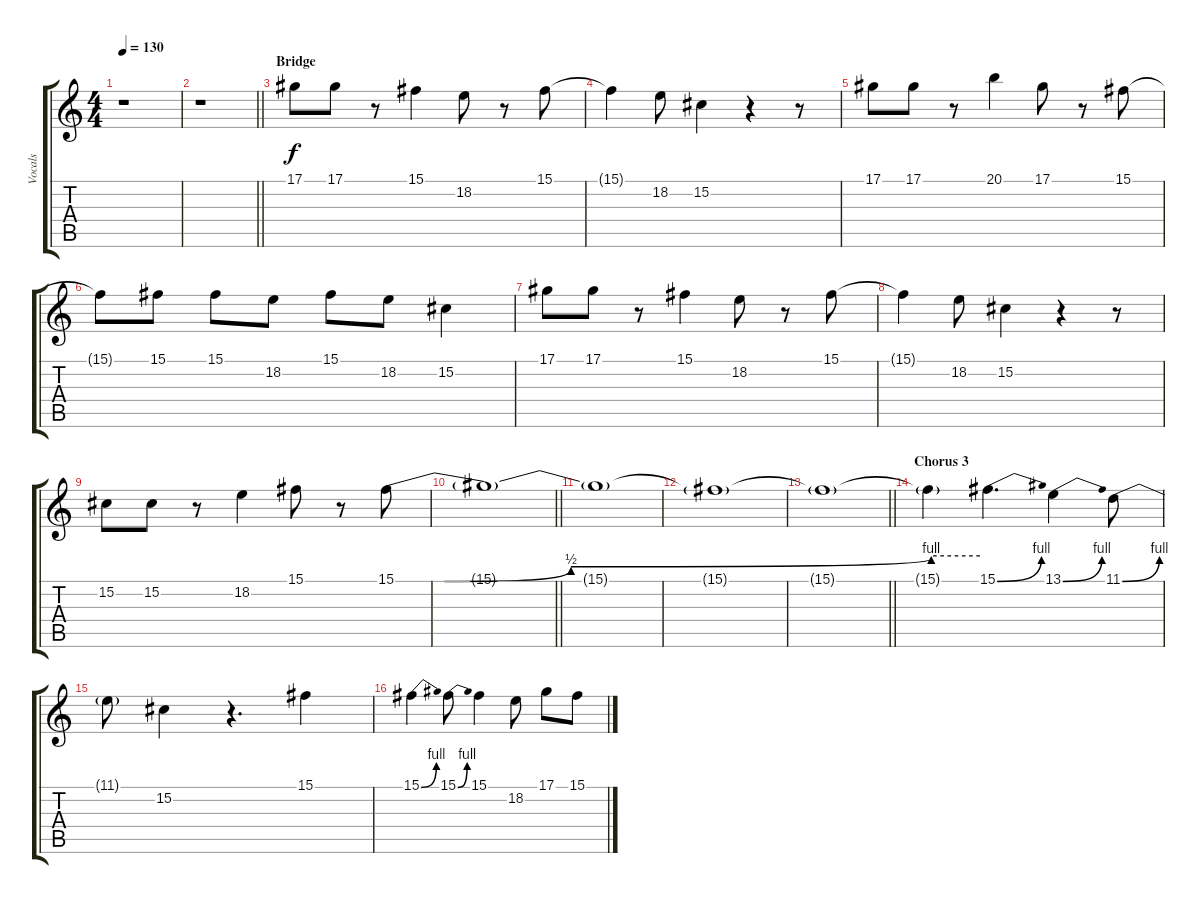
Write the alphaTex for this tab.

\track ("Vocals" "Vocals") {instrument lead6voice}
\staff {score tabs}
\tuning (Eb4 Bb3 Gb3 Db3 Ab2 Db2) {hide}
\ts (4 4)
\tempo 130
\clef g2
\ks c
r.1{dy f} |
\barLineRight lightlight
r.1 |
\section ("" "Bridge")
17.1.8 17.1.8 r.8 15.1.4 18.2.8 r.8 15.1.8 |
15.1{t}.4 18.2.8 15.2.4 r.4 r.8 |
17.1.8 17.1.8 r.8 20.1.4 17.1.8 r.8 15.1.8 |
15.1{t}.8 15.1.8 15.1.8 18.2.8 15.1.8 18.2.8 15.2.4 |
17.1.8 17.1.8 r.8 15.1.4 18.2.8 r.8 15.1.8 |
15.1{t}.4 18.2.8 15.2.4 r.4 r.8 |
15.2.8 15.2.8 r.8 18.2.4 15.1.8 r.8 15.1{be (custom 0 0 5 0 18 2 55 4 60 4)}.8 |
\barLineRight lightlight
15.1{t}.1 |
15.1{t}.1 |
15.1{t}.1 |
\barLineRight lightlight
15.1{t}.1 |
\section ("" "Chorus 3")
15.1{t}.4 15.1{be (bend 0 0 60 4)}.4{d} 13.1{be (bend 0 0 60 4)}.4 11.1{be (bend 0 0 60 4)}.8 |
11.1{t}.8 15.2.4 r.4{d} 15.1.4 |
15.1{be (bend 0 0 60 4)}.4 15.1{be (bend 0 0 60 4)}.8 15.1.4 18.2.8 17.1.8 15.1.8
